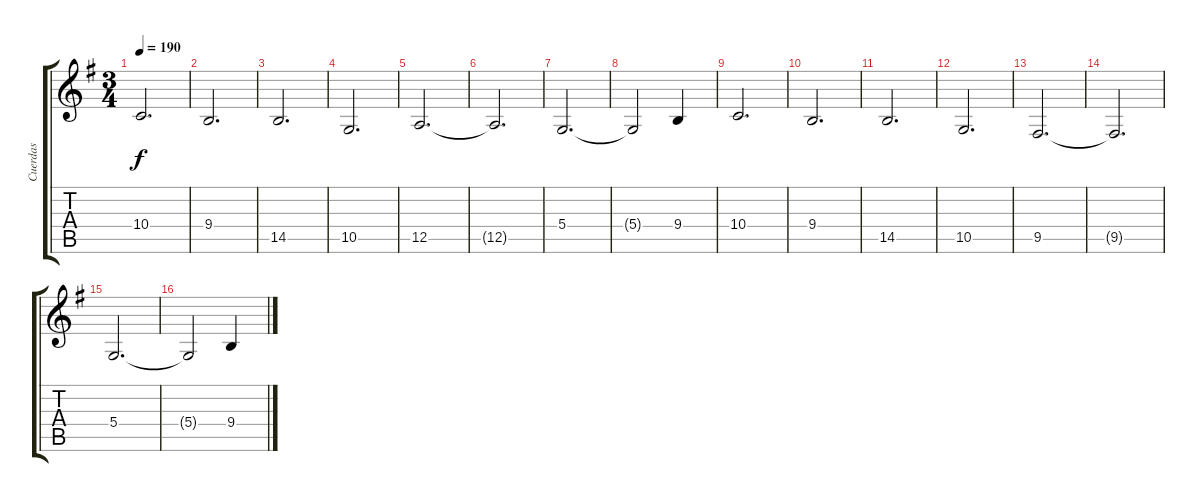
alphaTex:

\track ("Cuerdas" "Cuerdas") {instrument cello}
\staff {score tabs}
\tuning (E4 B3 G3 D3 A2 E2) {hide}
\ts (3 4)
\tempo 190
\clef g2
\ks g
10.4.2{d dy f} |
9.4.2{d} |
14.5.2{d} |
10.5.2{d} |
12.5.2{d} |
12.5{t}.2{d} |
5.4.2{d} |
5.4{t}.2 9.4.4 |
10.4.2{d} |
9.4.2{d} |
14.5.2{d} |
10.5.2{d} |
9.5.2{d} |
9.5{t}.2{d} |
5.4.2{d} |
5.4{t}.2 9.4.4
